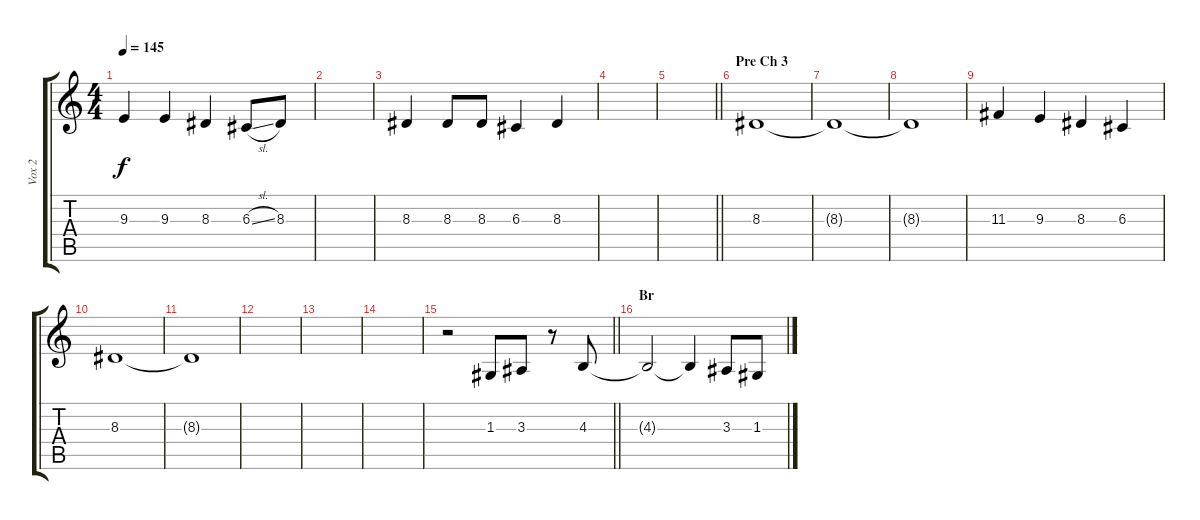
\track ("Vox 2" "Vox 2") {instrument baritonesax}
\staff {score tabs}
\tuning (E4 B3 G3 D3 A2 E2) {hide}
\ts (4 4)
\tempo 145
\clef g2
\ks c
9.3.4{dy f} 9.3.4 8.3.4 6.3{sl}.8 8.3.8 |
|
8.3.4 8.3.8 8.3.8 6.3.4 8.3.4 |
|
\barLineRight lightlight
|
\section ("" "Pre Ch 3")
8.3.1 |
8.3{t}.1 |
8.3{t}.1 |
11.3.4 9.3.4 8.3.4 6.3.4 |
8.3.1 |
8.3{t}.1 |
|
|
|
\barLineRight lightlight
r.2 1.3.8 3.3.8 r.8 4.3.8 |
\section ("" "Br")
4.3{t}.2 4.3{t}.4 3.3.8 1.3.8
